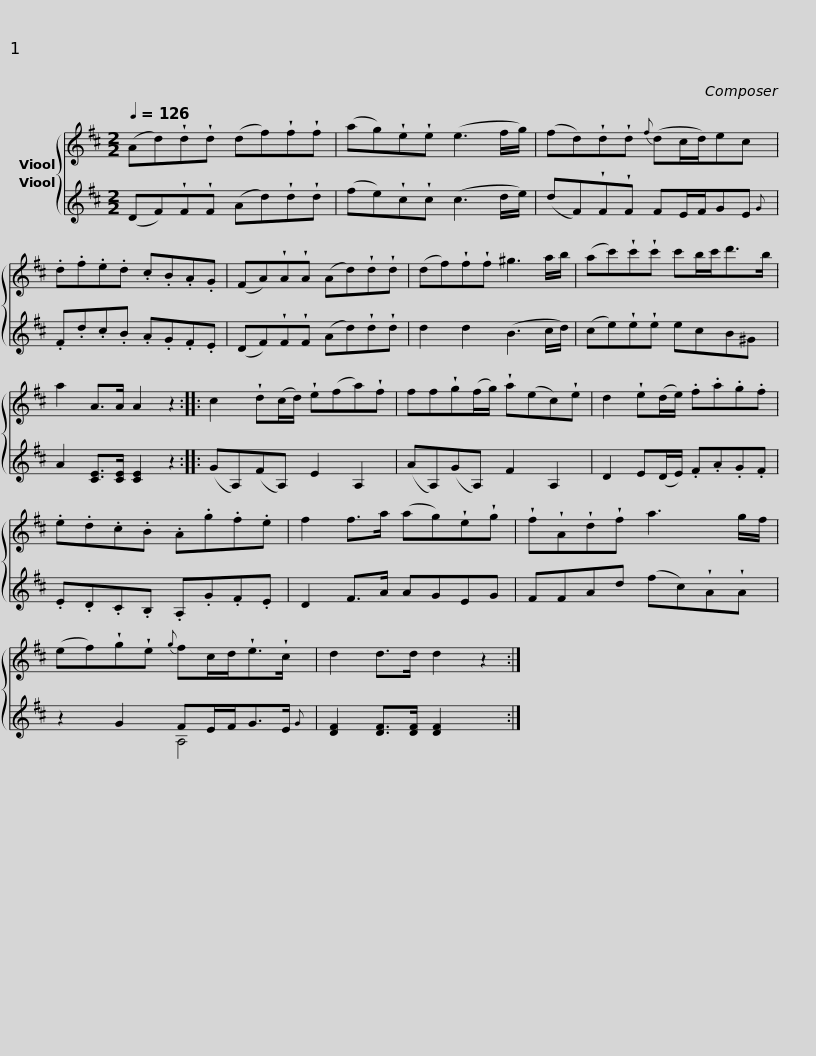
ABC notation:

X:1
%%score { 1 ( 2 3 ) }
L:1/8
Q:1/4=126
M:2/2
I:linebreak $
K:D
V:1 treble
V:2 treble
V:3 treble
V:1
 (Ad)!wedge!d!wedge!d (df)!wedge!f!wedge!f | (ag)!wedge!e!wedge!e (e3 f/g/) | (fd)!wedge!d!wedge!d{f} (dc/d/)ec | .d.f.e.d .c.B.A.G |$ (FA)!wedge!A!wedge!A (Ad)!wedge!d!wedge!d | %5
 (df)!wedge!f!wedge!f ^g3 a/b/ | (ac')!wedge!c'!wedge!c' c'b/c'<d'b/ | a2 A>A A2 z2 ::$ c2 !wedge!d(c/d/) !wedge!e(fa)!wedge!f | ff!wedge!g(f/g/) !wedge!a(ec)!wedge!e | %10
 d2 !wedge!e(d/e/) .f.a.g.f | .e.d.c.B .A.g.f.e |$ f2 f>a (ag)!wedge!e!wedge!g | !wedge!f!wedge!A!wedge!d!wedge!f a3 g/f/ | (ef)!wedge!g!wedge!e{g} fc/d<!wedge!e!wedge!c/ | %15
 d2 d>d d2 z2 :| %16
V:2
 (DF)!wedge!F!wedge!F (Ad)!wedge!d!wedge!d | (fe)!wedge!c!wedge!c (c3 d/e/) | (dF)!wedge!F!wedge!F FE/F/GE{G} | .F.d.c.B .A.G.F.E |$ (DF)!wedge!F!wedge!F (Ad)!wedge!d!wedge!d | %5
 d2 d2 (B3 c/d/) | (ce)!wedge!e!wedge!e ecB^G | A2 [CE]>[CE] [CE]2 z2 ::$ (GA,)(FA,) E2 A,2 | (AA,)(GA,) F2 A,2 | %10
 D2 E(D/E/) .F.A.G.F | .E.D.C.B, .A,.G.F.E |$ D2 F>A AGEG | FFAd (fc)!wedge!A!wedge!A | z2 G2 FE/F<GE/{G} | %15
 [DF]2 [DF]>[DF] [DF]2 x2 :| %16
V:3
 x8 | x8 | x8 | x8 |$ x8 | %5
 x8 | x8 | x8 ::$ x8 | x8 | %10
 x8 | x8 |$ x8 | x8 | x4 A,4 | %15
 x8 :| %16
